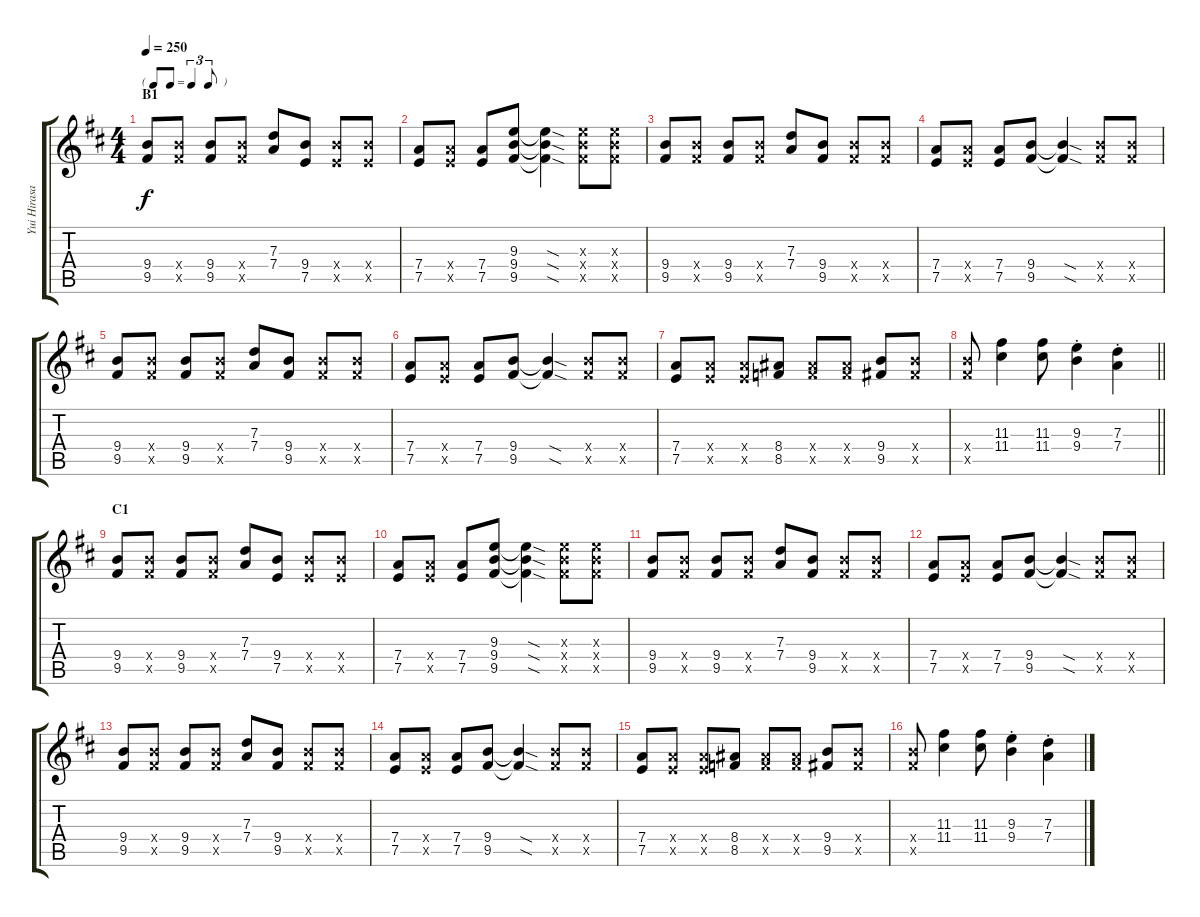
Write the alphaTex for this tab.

\track ("Yui Hirasawa" "Yui Hirasa") {instrument distortionguitar}
\staff {score tabs}
\tuning (E4 B3 G3 D3 A2 E2) {hide}
\ts (4 4)
\tf triplet8th
\section ("" "B1")
\tempo 250
\clef g2
\ks d
(9.4 9.5).8{dy f} (9.4{x} 9.5{x}).8 (9.4 9.5).8 (9.4{x} 9.5{x}).8 (7.3 7.4).8 (9.4 7.5).8 (9.4{x} 7.5{x}).8 (9.4{x} 7.5{x}).8 |
(7.4 7.5).8 (7.4{x} 7.5{x}).8 (7.4 7.5).8 (9.3 9.4 9.5).8 (9.3{sod t} 9.4{sod t} 9.5{sod t}).4 (9.3{x} 9.4{x} 9.5{x}).8 (9.3{x} 9.4{x} 9.5{x}).8 |
(9.4 9.5).8 (9.4{x} 9.5{x}).8 (9.4 9.5).8 (9.4{x} 9.5{x}).8 (7.3 7.4).8 (9.4 9.5).8 (9.4{x} 9.5{x}).8 (9.4{x} 9.5{x}).8 |
(7.4 7.5).8 (7.4{x} 7.5{x}).8 (7.4 7.5).8 (9.4 9.5).8 (9.4{sod t} 9.5{sod t}).4 (9.4{x} 9.5{x}).8 (9.4{x} 9.5{x}).8 |
(9.4 9.5).8 (9.4{x} 9.5{x}).8 (9.4 9.5).8 (9.4{x} 9.5{x}).8 (7.3 7.4).8 (9.4 9.5).8 (9.4{x} 9.5{x}).8 (9.4{x} 9.5{x}).8 |
(7.4 7.5).8 (7.4{x} 7.5{x}).8 (7.4 7.5).8 (9.4 9.5).8 (9.4{sod t} 9.5{sod t}).4 (9.4{x} 9.5{x}).8 (9.4{x} 9.5{x}).8 |
(7.4 7.5).8 (7.4{x} 7.5{x}).8 (7.4{x} 7.5{x}).8 (8.4 8.5).8 (8.4{x} 8.5{x}).8 (8.4{x} 8.5{x}).8 (9.4 9.5).8 (9.4{x} 9.5{x}).8 |
\barLineRight lightlight
(9.4{x} 9.5{x}).8 (11.3 11.4).4 (11.3 11.4).8 (9.3{st} 9.4{st}).4 (7.3{st} 7.4{st}).4 |
\section ("" "C1")
(9.4 9.5).8 (9.4{x} 9.5{x}).8 (9.4 9.5).8 (9.4{x} 9.5{x}).8 (7.3 7.4).8 (9.4 7.5).8 (9.4{x} 7.5{x}).8 (9.4{x} 7.5{x}).8 |
(7.4 7.5).8 (7.4{x} 7.5{x}).8 (7.4 7.5).8 (9.3 9.4 9.5).8 (9.3{sod t} 9.4{sod t} 9.5{sod t}).4 (9.3{x} 9.4{x} 9.5{x}).8 (9.3{x} 9.4{x} 9.5{x}).8 |
(9.4 9.5).8 (9.4{x} 9.5{x}).8 (9.4 9.5).8 (9.4{x} 9.5{x}).8 (7.3 7.4).8 (9.4 9.5).8 (9.4{x} 9.5{x}).8 (9.4{x} 9.5{x}).8 |
(7.4 7.5).8 (7.4{x} 7.5{x}).8 (7.4 7.5).8 (9.4 9.5).8 (9.4{sod t} 9.5{sod t}).4 (9.4{x} 9.5{x}).8 (9.4{x} 9.5{x}).8 |
(9.4 9.5).8 (9.4{x} 9.5{x}).8 (9.4 9.5).8 (9.4{x} 9.5{x}).8 (7.3 7.4).8 (9.4 9.5).8 (9.4{x} 9.5{x}).8 (9.4{x} 9.5{x}).8 |
(7.4 7.5).8 (7.4{x} 7.5{x}).8 (7.4 7.5).8 (9.4 9.5).8 (9.4{sod t} 9.5{sod t}).4 (9.4{x} 9.5{x}).8 (9.4{x} 9.5{x}).8 |
(7.4 7.5).8 (7.4{x} 7.5{x}).8 (7.4{x} 7.5{x}).8 (8.4 8.5).8 (8.4{x} 8.5{x}).8 (8.4{x} 8.5{x}).8 (9.4 9.5).8 (9.4{x} 9.5{x}).8 |
(9.4{x} 9.5{x}).8 (11.3 11.4).4 (11.3 11.4).8 (9.3{st} 9.4{st}).4 (7.3{st} 7.4{st}).4
